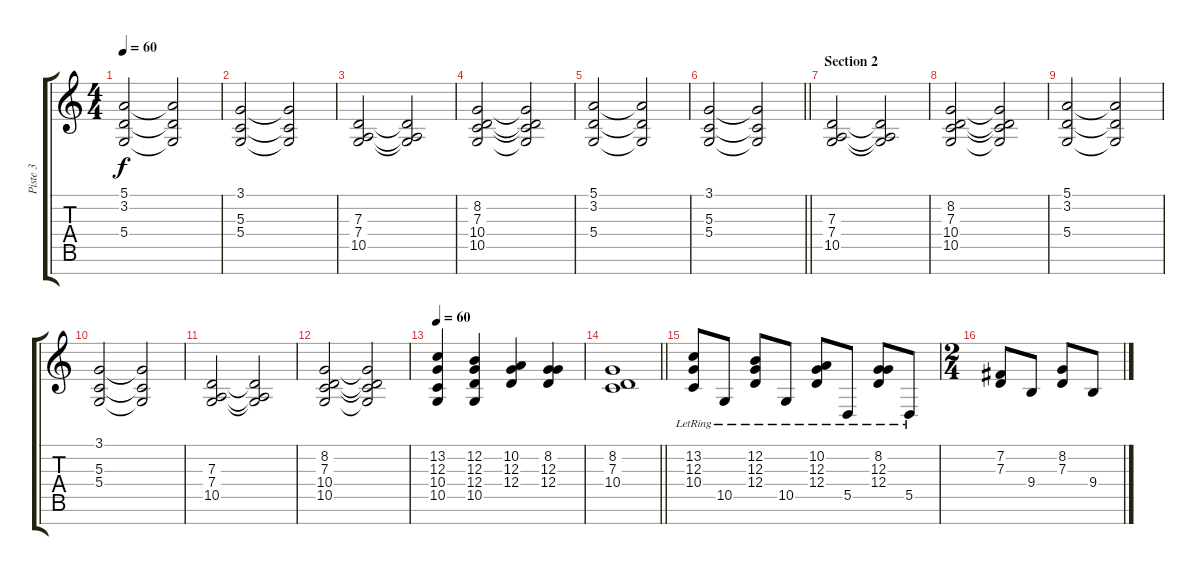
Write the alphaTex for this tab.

\track ("Piste 3" "Piste 3") {instrument rockorgan}
\staff {score tabs}
\tuning (E4 B3 G3 D3 A2 E2 B1) {hide}
\ts (4 4)
\tempo 60
\clef g2
\ks c
(5.1 3.2 5.4).2{dy f volume 7 instrument stringensemble1} (5.1{t} 3.2{t} 5.4{t}).2 |
(3.1 5.3 5.4).2 (3.1{t} 5.3{t} 5.4{t}).2 |
(7.3 7.4 10.5).2{volume 7 instrument stringensemble1} (7.3{t} 7.4{t} 10.5{t}).2 |
(8.2 7.3 10.4 10.5).2 (8.2{t} 7.3{t} 10.4{t} 10.5{t}).2 |
(5.1 3.2 5.4).2{volume 7 instrument stringensemble1} (5.1{t} 3.2{t} 5.4{t}).2 |
\barLineRight lightlight
(3.1 5.3 5.4).2 (3.1{t} 5.3{t} 5.4{t}).2 |
\section ("" "Section 2")
(7.3 7.4 10.5).2{volume 7 instrument stringensemble1} (7.3{t} 7.4{t} 10.5{t}).2 |
(8.2 7.3 10.4 10.5).2 (8.2{t} 7.3{t} 10.4{t} 10.5{t}).2 |
(5.1 3.2 5.4).2{volume 7 instrument stringensemble1} (5.1{t} 3.2{t} 5.4{t}).2 |
(3.1 5.3 5.4).2 (3.1{t} 5.3{t} 5.4{t}).2 |
(7.3 7.4 10.5).2{volume 7 instrument stringensemble1} (7.3{t} 7.4{t} 10.5{t}).2 |
(8.2 7.3 10.4 10.5).2 (8.2{t} 7.3{t} 10.4{t} 10.5{t}).2 |
\tempo 60
(13.2 12.3 10.4 10.5).4{volume 3 instrument stringensemble1} (12.2 12.3 12.4 10.5).4 (10.2 12.3 12.4).4 (8.2 12.3 12.4).4 |
\barLineRight lightlight
(8.2 7.3 10.4).1 |
(13.2{lr} 12.3{lr} 10.4{lr}).8 10.5{lr}.8 (12.2{lr} 12.3{lr} 12.4{lr}).8 10.5{lr}.8 (10.2{lr} 12.3{lr} 12.4{lr}).8 5.5{lr}.8 (8.2{lr} 12.3{lr} 12.4{lr}).8 5.5{lr}.8 |
\ts (2 4)
(7.2 7.3).8 9.4.8 (8.2 7.3).8 9.4.8
